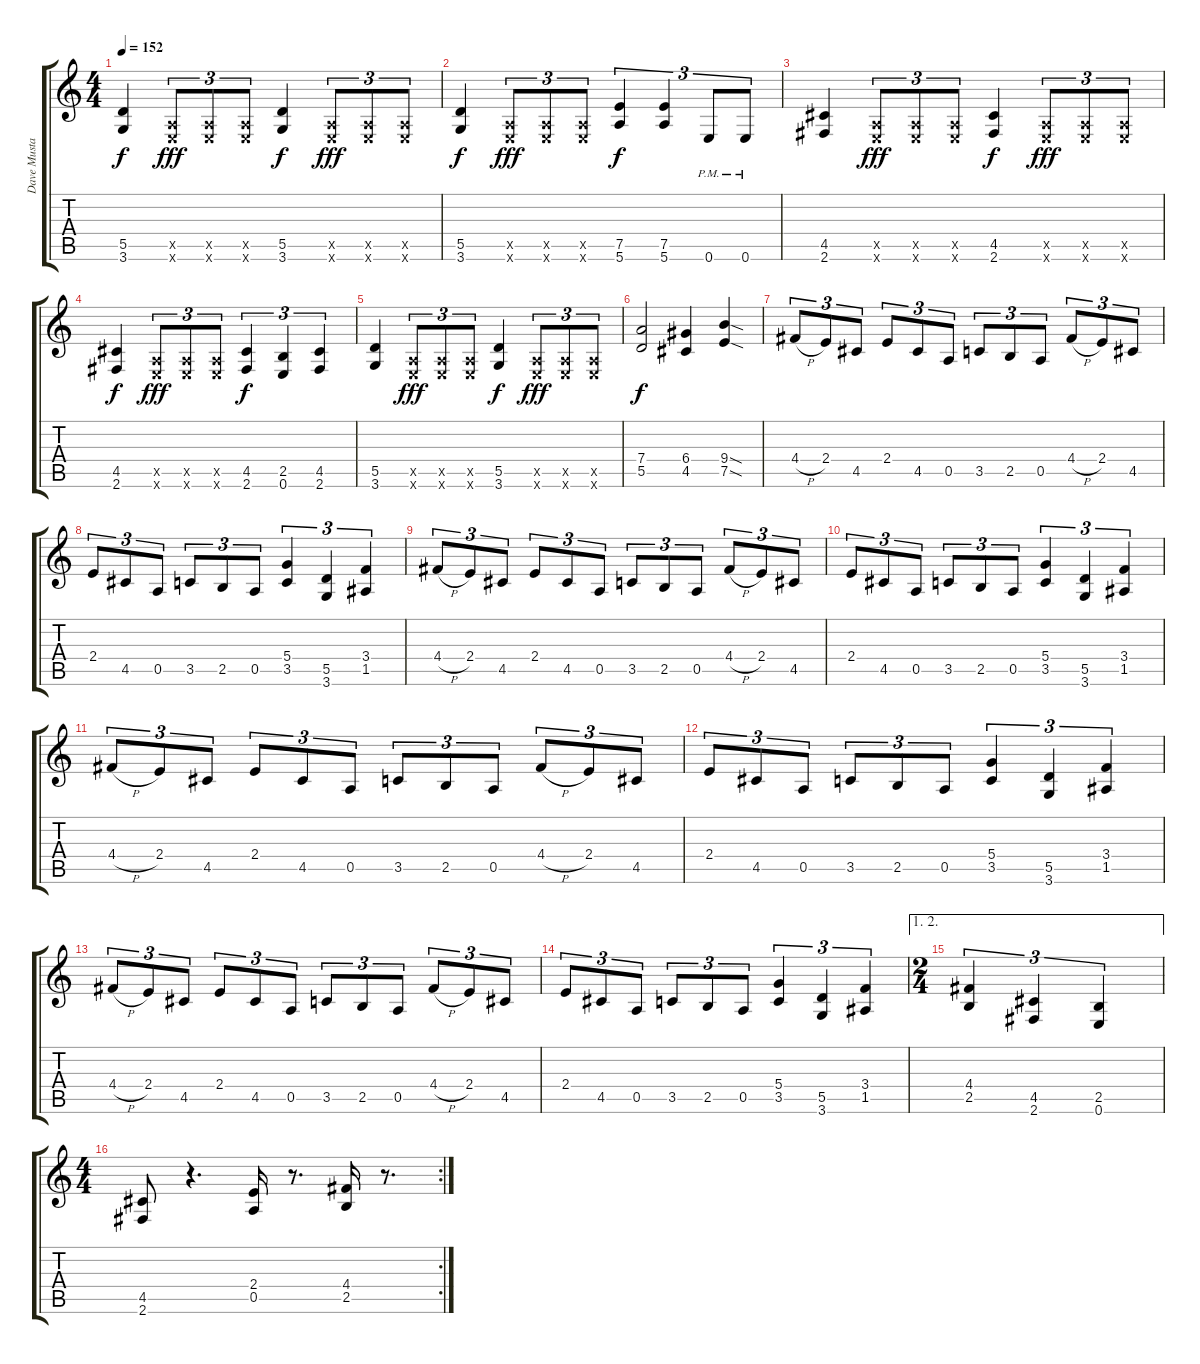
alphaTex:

\track ("Dave Mustaine" "Dave Musta") {instrument distortionguitar}
\staff {score tabs}
\tuning (E4 B3 G3 D3 A2 E2) {hide}
\ts (4 4)
\tempo 152
\clef g2
\ks c
(5.5 3.6).4{dy f} (0.5{x} 0.6{x}).8{tu (3 2) dy fff} (0.5{x} 0.6{x}).8{tu (3 2)} (0.5{x} 0.6{x}).8{tu (3 2)} (5.5 3.6).4{dy f} (0.5{x} 0.6{x}).8{tu (3 2) dy fff} (0.5{x} 0.6{x}).8{tu (3 2)} (0.5{x} 0.6{x}).8{tu (3 2)} |
(5.5 3.6).4{dy f} (0.5{x} 0.6{x}).8{tu (3 2) dy fff} (0.5{x} 0.6{x}).8{tu (3 2)} (0.5{x} 0.6{x}).8{tu (3 2)} (7.5 5.6).4{tu (3 2) dy f} (7.5 5.6).4{tu (3 2)} 0.6{pm}.8{tu (3 2)} 0.6{pm}.8{tu (3 2)} |
(4.5 2.6).4 (0.5{x} 0.6{x}).8{tu (3 2) dy fff} (0.5{x} 0.6{x}).8{tu (3 2)} (0.5{x} 0.6{x}).8{tu (3 2)} (4.5 2.6).4{dy f} (0.5{x} 0.6{x}).8{tu (3 2) dy fff} (0.5{x} 0.6{x}).8{tu (3 2)} (0.5{x} 0.6{x}).8{tu (3 2)} |
(4.5 2.6).4{dy f} (0.5{x} 0.6{x}).8{tu (3 2) dy fff} (0.5{x} 0.6{x}).8{tu (3 2)} (0.5{x} 0.6{x}).8{tu (3 2)} (4.5 2.6).4{tu (3 2) dy f} (2.5 0.6).4{tu (3 2)} (4.5 2.6).4{tu (3 2)} |
(5.5 3.6).4 (0.5{x} 0.6{x}).8{tu (3 2) dy fff} (0.5{x} 0.6{x}).8{tu (3 2)} (0.5{x} 0.6{x}).8{tu (3 2)} (5.5 3.6).4{dy f} (0.5{x} 0.6{x}).8{tu (3 2) dy fff} (0.5{x} 0.6{x}).8{tu (3 2)} (0.5{x} 0.6{x}).8{tu (3 2)} |
(7.4 5.5).2{dy f} (6.4 4.5).4 (9.4{sod} 7.5{sod}).4 |
4.4{h}.8{tu (3 2)} 2.4.8{tu (3 2)} 4.5.8{tu (3 2)} 2.4.8{tu (3 2)} 4.5.8{tu (3 2)} 0.5.8{tu (3 2)} 3.5.8{tu (3 2)} 2.5.8{tu (3 2)} 0.5.8{tu (3 2)} 4.4{h}.8{tu (3 2)} 2.4.8{tu (3 2)} 4.5.8{tu (3 2)} |
2.4.8{tu (3 2)} 4.5.8{tu (3 2)} 0.5.8{tu (3 2)} 3.5.8{tu (3 2)} 2.5.8{tu (3 2)} 0.5.8{tu (3 2)} (5.4 3.5).4{tu (3 2)} (5.5 3.6).4{tu (3 2)} (3.4 1.5).4{tu (3 2)} |
4.4{h}.8{tu (3 2)} 2.4.8{tu (3 2)} 4.5.8{tu (3 2)} 2.4.8{tu (3 2)} 4.5.8{tu (3 2)} 0.5.8{tu (3 2)} 3.5.8{tu (3 2)} 2.5.8{tu (3 2)} 0.5.8{tu (3 2)} 4.4{h}.8{tu (3 2)} 2.4.8{tu (3 2)} 4.5.8{tu (3 2)} |
2.4.8{tu (3 2)} 4.5.8{tu (3 2)} 0.5.8{tu (3 2)} 3.5.8{tu (3 2)} 2.5.8{tu (3 2)} 0.5.8{tu (3 2)} (5.4 3.5).4{tu (3 2)} (5.5 3.6).4{tu (3 2)} (3.4 1.5).4{tu (3 2)} |
4.4{h}.8{tu (3 2)} 2.4.8{tu (3 2)} 4.5.8{tu (3 2)} 2.4.8{tu (3 2)} 4.5.8{tu (3 2)} 0.5.8{tu (3 2)} 3.5.8{tu (3 2)} 2.5.8{tu (3 2)} 0.5.8{tu (3 2)} 4.4{h}.8{tu (3 2)} 2.4.8{tu (3 2)} 4.5.8{tu (3 2)} |
2.4.8{tu (3 2)} 4.5.8{tu (3 2)} 0.5.8{tu (3 2)} 3.5.8{tu (3 2)} 2.5.8{tu (3 2)} 0.5.8{tu (3 2)} (5.4 3.5).4{tu (3 2)} (5.5 3.6).4{tu (3 2)} (3.4 1.5).4{tu (3 2)} |
4.4{h}.8{tu (3 2)} 2.4.8{tu (3 2)} 4.5.8{tu (3 2)} 2.4.8{tu (3 2)} 4.5.8{tu (3 2)} 0.5.8{tu (3 2)} 3.5.8{tu (3 2)} 2.5.8{tu (3 2)} 0.5.8{tu (3 2)} 4.4{h}.8{tu (3 2)} 2.4.8{tu (3 2)} 4.5.8{tu (3 2)} |
2.4.8{tu (3 2)} 4.5.8{tu (3 2)} 0.5.8{tu (3 2)} 3.5.8{tu (3 2)} 2.5.8{tu (3 2)} 0.5.8{tu (3 2)} (5.4 3.5).4{tu (3 2)} (5.5 3.6).4{tu (3 2)} (3.4 1.5).4{tu (3 2)} |
\ae (1 2)
\ts (2 4)
(4.4 2.5).4{tu (3 2)} (4.5 2.6).4{tu (3 2)} (2.5 0.6).4{tu (3 2)} |
\rc 2
\ts (4 4)
(4.5 2.6).8 r.4{d} (2.4 0.5).16 r.8{d} (4.4 2.5).16 r.8{d}
